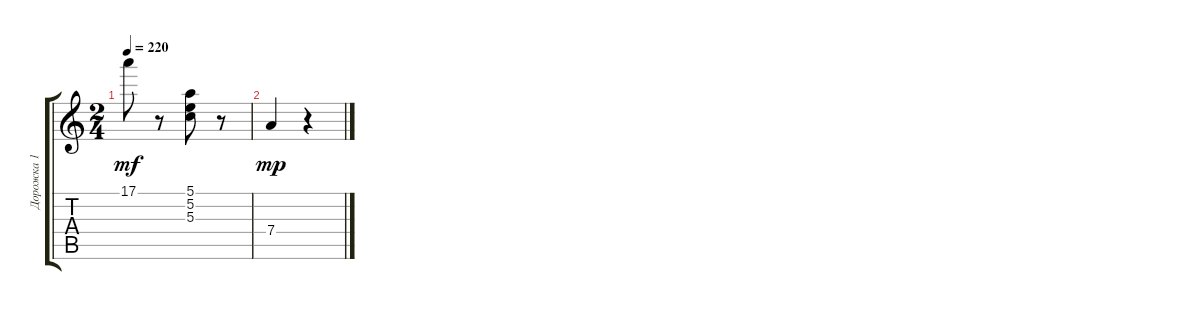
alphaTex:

\track ("Дорожка 1" "Дорожка 1") {instrument acousticguitarsteel}
\staff {score tabs}
\tuning (E4 B3 G3 D3 A2 E2) {hide}
\ts (2 4)
\tempo 220
\clef g2
\ks c
17.1.8{dy mf} r.8 (5.1 5.2 5.3).8 r.8 |
7.4.4{dy mp} r.4
